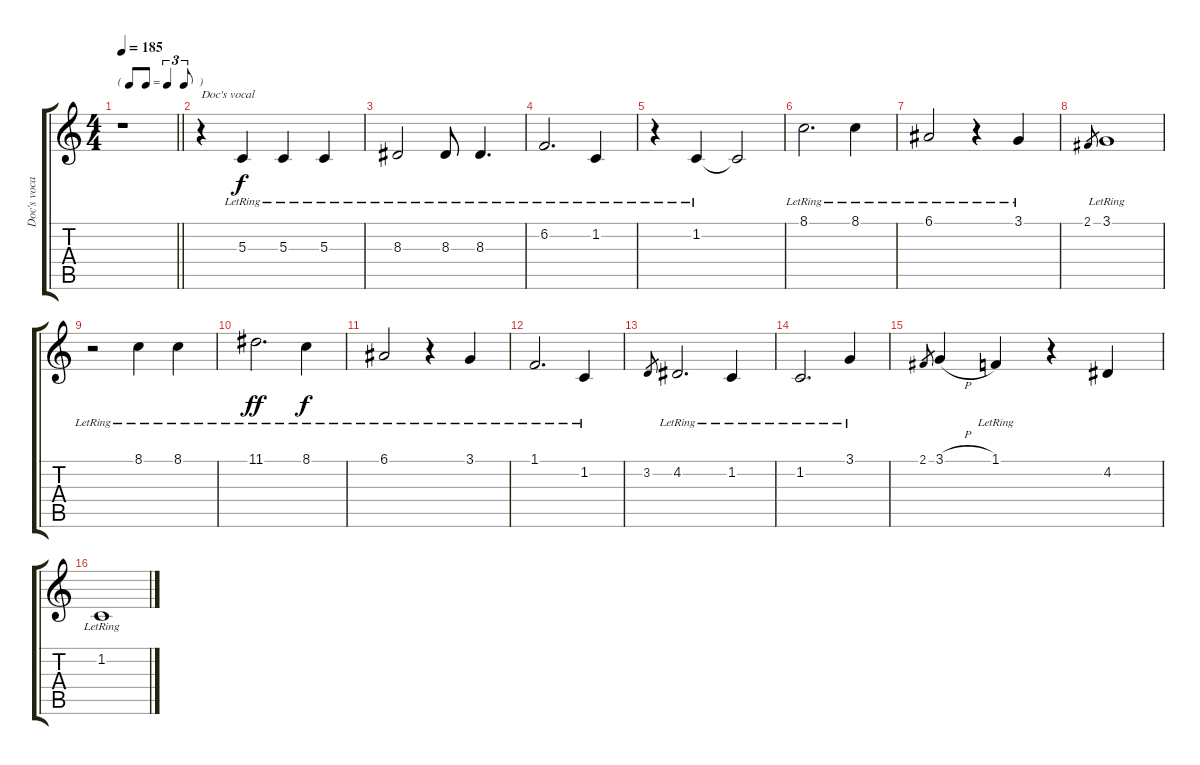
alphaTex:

\track ("Doc's vocal" "Doc's voca") {instrument acousticgrandpiano}
\staff {score tabs}
\tuning (E4 B3 G3 D3 A2 E2) {hide}
\ts (4 4)
\tf triplet8th
\tempo 185
\clef g2
\barLineRight lightlight
\ks c
r.1{dy f} |
r.4{txt "Doc's vocal "} 5.3{lr}.4 5.3{lr}.4 5.3{lr}.4 |
8.3{lr}.2 8.3{lr}.8 8.3{lr}.4{d} |
6.2{lr}.2{d} 1.2{lr}.4 |
r.4 1.2{lr}.4 1.2{t}.2 |
8.1{lr}.2{d} 8.1{lr}.4 |
6.1{lr}.2 r.4 3.1{lr}.4 |
2.1.8{gr} 3.1{lr}.1 |
r.2 8.1{lr}.4 8.1{lr}.4 |
11.1{lr}.2{d dy ff} 8.1{lr}.4{dy f} |
6.1{lr}.2 r.4 3.1{lr}.4 |
1.1{lr}.2{d} 1.2{lr}.4 |
3.2.8{gr} 4.2{lr}.2{d} 1.2{lr}.4 |
1.2{lr}.2{d} 3.1{lr}.4 |
2.1.8{gr} 3.1{h}.4 1.1{lr}.4 r.4 4.2.4 |
1.2{lr}.1
